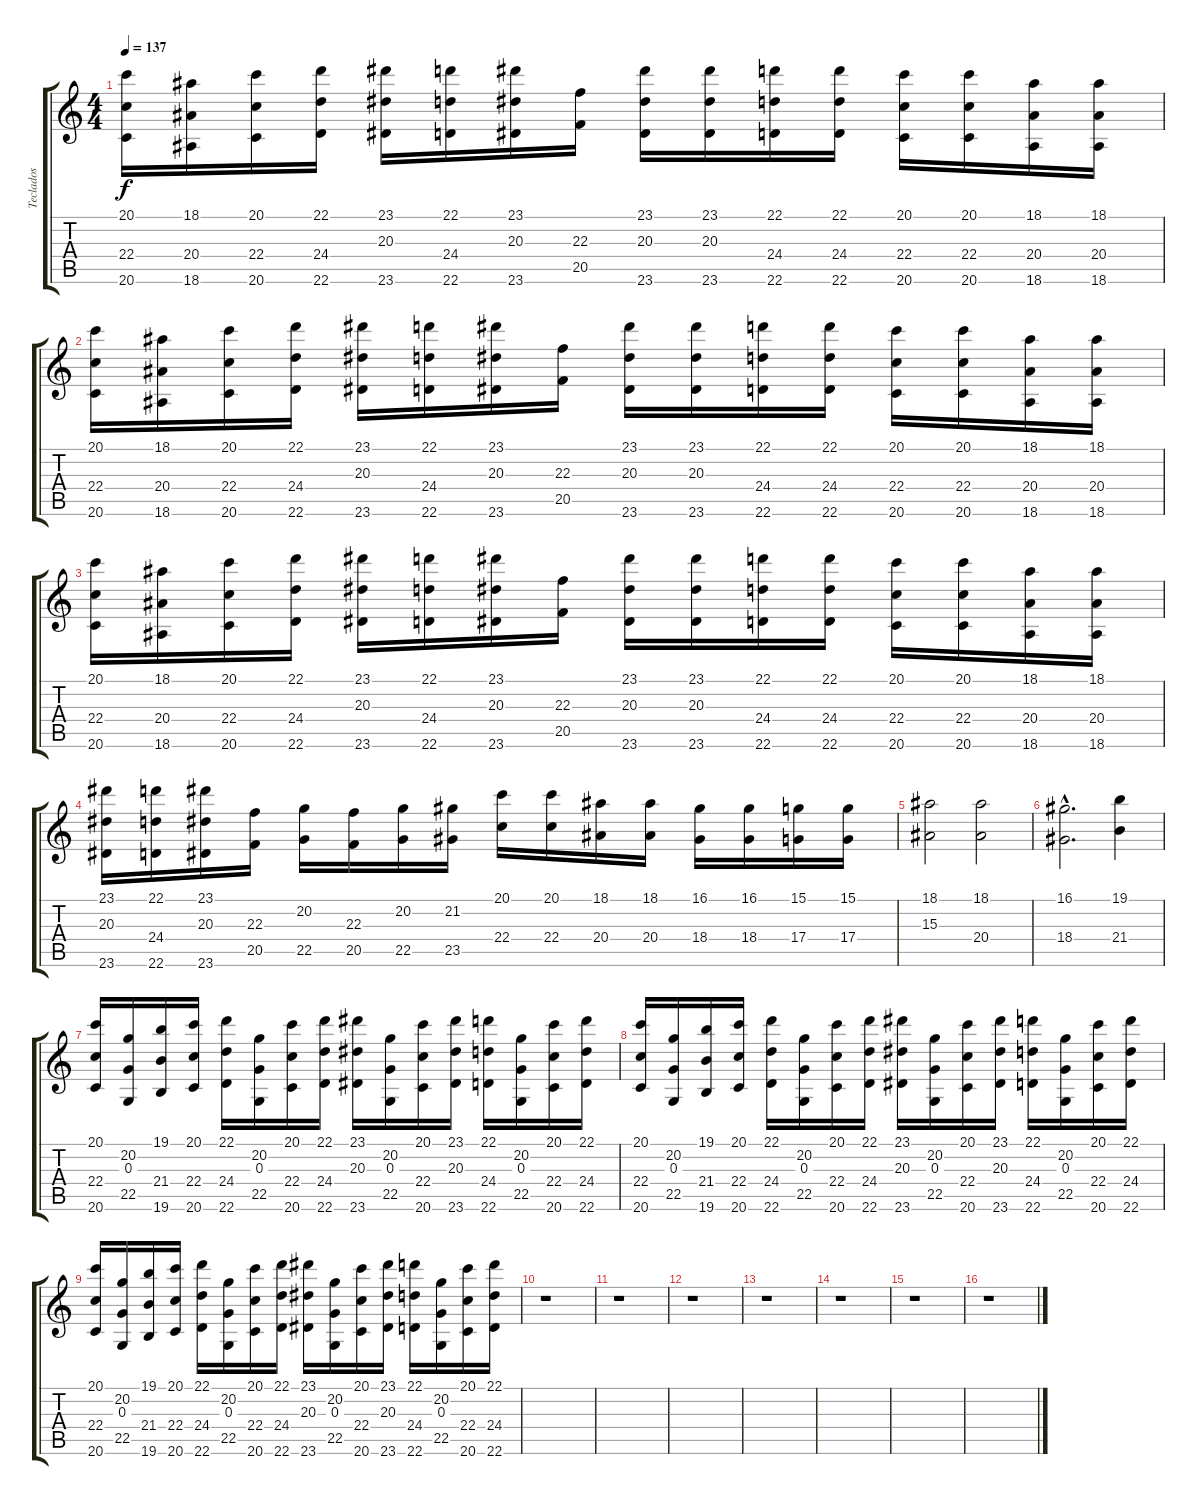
\track ("Teclados" "Teclados") {instrument synthstrings1}
\staff {score tabs}
\tuning (E4 B3 G3 D3 A2 E2) {hide}
\ts (4 4)
\tempo 137
\clef g2
\ks c
(20.1 22.4 20.6).16{dy f} (18.1 20.4 18.6).16 (20.1 22.4 20.6).16 (22.1 24.4 22.6).16 (23.1 20.3 23.6).16 (22.1 24.4 22.6).16 (23.1 20.3 23.6).16 (22.3 20.5).16 (23.1 20.3 23.6).16 (23.1 20.3 23.6).16 (22.1 24.4 22.6).16 (22.1 24.4 22.6).16 (20.1 22.4 20.6).16 (20.1 22.4 20.6).16 (18.1 20.4 18.6).16 (18.1 20.4 18.6).16 |
(20.1 22.4 20.6).16 (18.1 20.4 18.6).16 (20.1 22.4 20.6).16 (22.1 24.4 22.6).16 (23.1 20.3 23.6).16 (22.1 24.4 22.6).16 (23.1 20.3 23.6).16 (22.3 20.5).16 (23.1 20.3 23.6).16 (23.1 20.3 23.6).16 (22.1 24.4 22.6).16 (22.1 24.4 22.6).16 (20.1 22.4 20.6).16 (20.1 22.4 20.6).16 (18.1 20.4 18.6).16 (18.1 20.4 18.6).16 |
(20.1 22.4 20.6).16 (18.1 20.4 18.6).16 (20.1 22.4 20.6).16 (22.1 24.4 22.6).16 (23.1 20.3 23.6).16 (22.1 24.4 22.6).16 (23.1 20.3 23.6).16 (22.3 20.5).16 (23.1 20.3 23.6).16 (23.1 20.3 23.6).16 (22.1 24.4 22.6).16 (22.1 24.4 22.6).16 (20.1 22.4 20.6).16 (20.1 22.4 20.6).16 (18.1 20.4 18.6).16 (18.1 20.4 18.6).16 |
(23.1 20.3 23.6).16 (22.1 24.4 22.6).16 (23.1 20.3 23.6).16 (22.3 20.5).16 (20.2 22.5).16 (22.3 20.5).16 (20.2 22.5).16 (21.2 23.5).16 (20.1 22.4).16 (20.1 22.4).16 (18.1 20.4).16 (18.1 20.4).16 (16.1 18.4).16 (16.1 18.4).16 (15.1 17.4).16 (15.1 17.4).16 |
(18.1 15.3).2 (18.1 20.4).2 |
(16.1{hac} 18.4{hac}).2{d} (19.1 21.4).4 |
(20.1 22.4 20.6).16 (20.2 0.3 22.5).16 (19.1 21.4 19.6).16 (20.1 22.4 20.6).16 (22.1 24.4 22.6).16 (20.2 0.3 22.5).16 (20.1 22.4 20.6).16 (22.1 24.4 22.6).16 (23.1 20.3 23.6).16 (20.2 0.3 22.5).16 (20.1 22.4 20.6).16 (23.1 20.3 23.6).16 (22.1 24.4 22.6).16 (20.2 0.3 22.5).16 (20.1 22.4 20.6).16 (22.1 24.4 22.6).16 |
(20.1 22.4 20.6).16 (20.2 0.3 22.5).16 (19.1 21.4 19.6).16 (20.1 22.4 20.6).16 (22.1 24.4 22.6).16 (20.2 0.3 22.5).16 (20.1 22.4 20.6).16 (22.1 24.4 22.6).16 (23.1 20.3 23.6).16 (20.2 0.3 22.5).16 (20.1 22.4 20.6).16 (23.1 20.3 23.6).16 (22.1 24.4 22.6).16 (20.2 0.3 22.5).16 (20.1 22.4 20.6).16 (22.1 24.4 22.6).16 |
(20.1 22.4 20.6).16 (20.2 0.3 22.5).16 (19.1 21.4 19.6).16 (20.1 22.4 20.6).16 (22.1 24.4 22.6).16 (20.2 0.3 22.5).16 (20.1 22.4 20.6).16 (22.1 24.4 22.6).16 (23.1 20.3 23.6).16 (20.2 0.3 22.5).16 (20.1 22.4 20.6).16 (23.1 20.3 23.6).16 (22.1 24.4 22.6).16 (20.2 0.3 22.5).16 (20.1 22.4 20.6).16 (22.1 24.4 22.6).16 |
r.1 |
r.1 |
r.1 |
r.1 |
r.1 |
r.1 |
r.1
